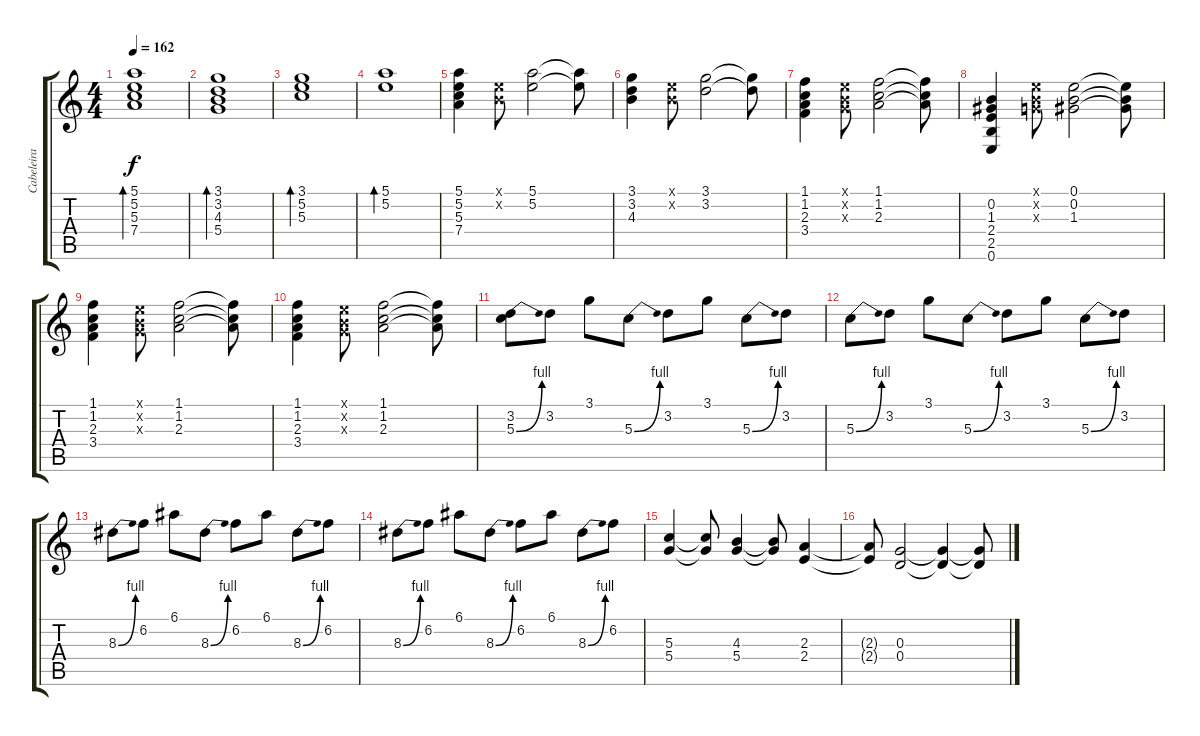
\track ("Cabeleira" "Cabeleira") {instrument electricguitarjazz}
\staff {score tabs}
\tuning (E4 B3 G3 D3 A2 E2) {hide}
\ts (4 4)
\tempo 162
\clef g2
\ks c
(5.1 5.2 5.3 7.4).1{bd 60 dy f} |
(3.1 3.2 4.3 5.4).1{bd 120} |
(3.1 5.2 5.3).1{bd 240} |
(5.1 5.2).1{bd 60} |
(5.1 5.2 5.3 7.4).4 (0.1{x} 0.2{x}).8 (5.1 5.2).2 (5.1{t} 5.2{t}).8 |
(3.1 3.2 4.3).4 (0.1{x} 0.2{x}).8 (3.1 3.2).2 (3.1{t} 3.2{t}).8 |
(1.1 1.2 2.3 3.4).4 (0.1{x} 0.2{x} 0.3{x}).8 (1.1 1.2 2.3).2 (1.1{t} 1.2{t} 2.3{t}).8 |
(0.2 1.3 2.4 2.5 0.6).4 (0.1{x} 0.2{x} 0.3{x}).8 (0.1 0.2 1.3).2 (0.1{t} 0.2{t} 1.3{t}).8 |
(1.1 1.2 2.3 3.4).4 (0.1{x} 0.2{x} 0.3{x}).8 (1.1 1.2 2.3).2 (1.1{t} 1.2{t} 2.3{t}).8 |
(1.1 1.2 2.3 3.4).4 (0.1{x} 0.2{x} 0.3{x}).8 (1.1 1.2 2.3).2 (1.1{t} 1.2{t} 2.3{t}).8 |
(3.2 5.3{be (bend 0 0 60 4)}).8 3.2.8 3.1.8 5.3{be (bend 0 0 60 4)}.8 3.2.8 3.1.8 5.3{be (bend 0 0 60 4)}.8 3.2.8 |
5.3{be (bend 0 0 60 4)}.8 3.2.8 3.1.8 5.3{be (bend 0 0 60 4)}.8 3.2.8 3.1.8 5.3{be (bend 0 0 60 4)}.8 3.2.8 |
8.3{be (bend 0 0 60 4)}.8 6.2.8 6.1.8 8.3{be (bend 0 0 60 4)}.8 6.2.8 6.1.8 8.3{be (bend 0 0 60 4)}.8 6.2.8 |
8.3{be (bend 0 0 60 4)}.8 6.2.8 6.1.8 8.3{be (bend 0 0 60 4)}.8 6.2.8 6.1.8 8.3{be (bend 0 0 60 4)}.8 6.2.8 |
(5.3 5.4).4 (5.3{t} 5.4{t}).8 (4.3 5.4).4 (4.3{t} 5.4{t}).8 (2.3 2.4).4 |
(2.3{t} 2.4{t}).8 (0.3 0.4).2 (0.3{t} 0.4{t}).4 (0.3{t} 0.4{t}).8
